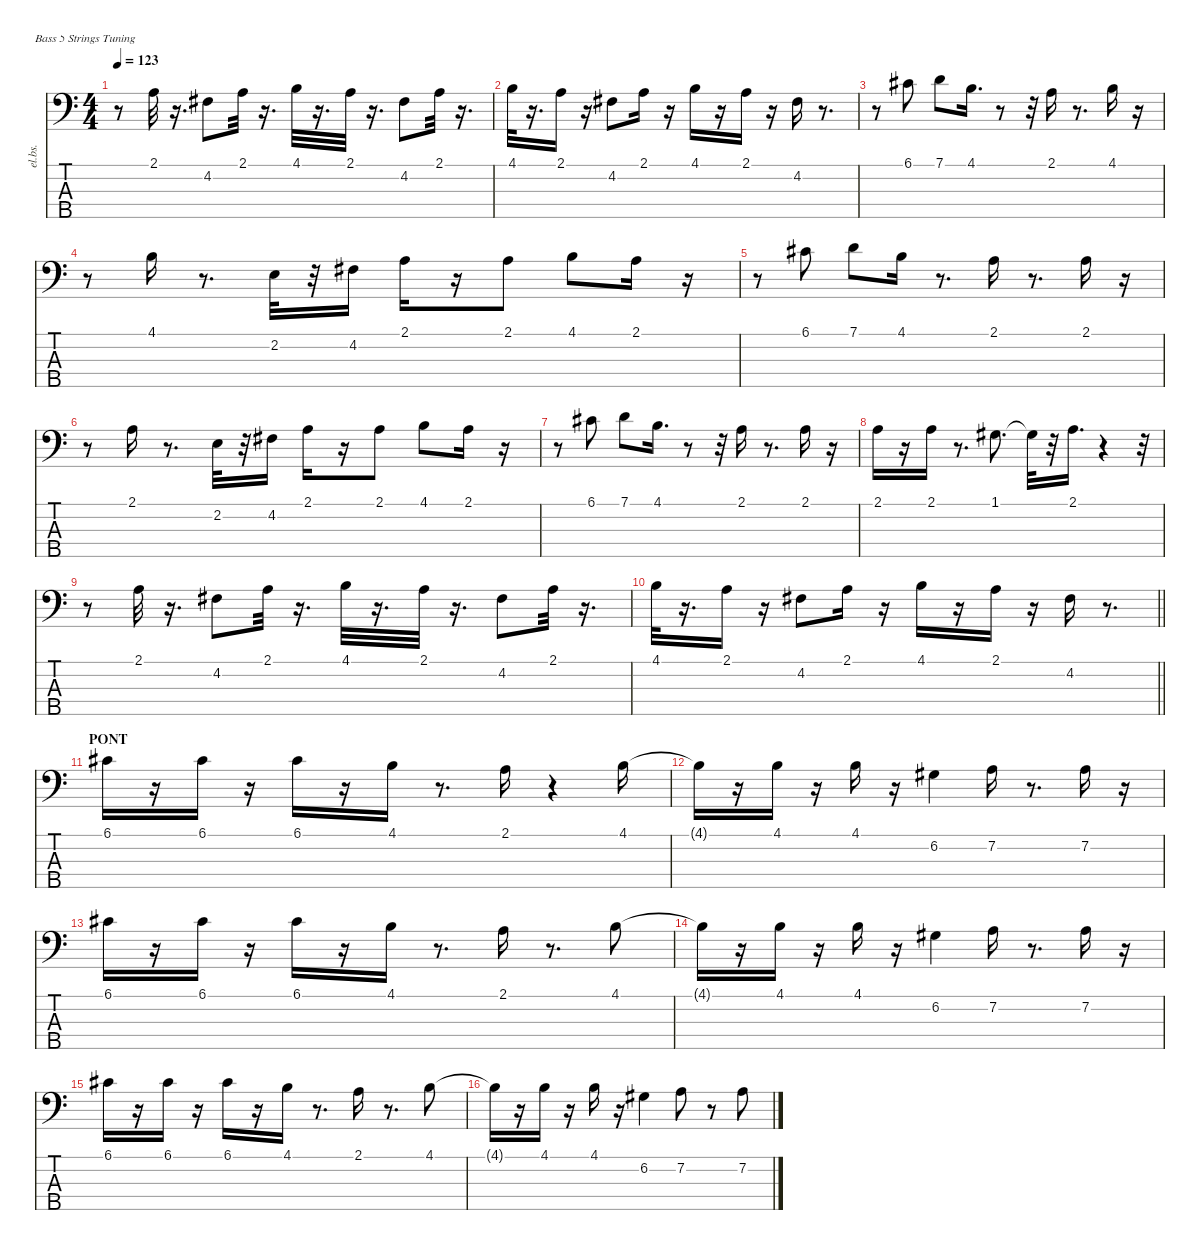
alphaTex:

\defaultSystemsLayout 4
\hideDynamics
\bracketExtendMode nobrackets
\otherSystemsTrackNameOrientation horizontal
\track ("Bass 1" "el.bs.") {defaultSystemsLayout 4 instrument slapbass1}
\staff {score tabs}
\tuning (G2 D2 A1 E1 B0)
\ts (4 4)
\tempo 123
\clef f4
\ks c
r.8{dy mf beam Down} 2.1.32{beam Down} r.16{d beam Down} 4.2{acc #}.8{beam Down} 2.1.32{beam Down} r.16{d beam Down} 4.1.32{dy f beam Down} r.16{d beam Down} 2.1.32{dy mf beam Down} r.16{d beam Down} 4.2{acc #}.8{beam Down} 2.1.32{beam Down} r.16{d beam Down} |
4.1.32{beam Down} r.16{d beam Down} 2.1.16{beam Down} r.16{beam Down} 4.2{acc #}.8{beam Down} 2.1.16{beam Down} r.16{beam Down} 4.1.16{dy f beam Down} r.16{beam Down} 2.1.16{dy mf beam Down} r.16{beam Down} 4.2{acc #}.16{dy f beam Down} r.8{d beam Down} |
r.8{beam Down} 6.1{acc #}.8{beam Down} 7.1.8{beam Down} 4.1.16{d dy mf beam Down} r.8{beam Down} r.32{beam Down} 2.1.16{beam Down} r.8{d beam Down} 4.1.16{dy f beam Down} r.16{beam Down} |
r.8{beam Down} 4.1.16{beam Down} r.8{d beam Down} 2.2.32{dy mp beam Down} r.32{beam Down} 4.2{acc #}.16{beam Down} 2.1.16{dy mf beam Down} r.16{beam Down} 2.1.8{dy f beam Down} 4.1.8{dy mf beam Down} 2.1.16{beam Down} r.16{beam Down} |
r.8{beam Down} 6.1{acc #}.8{beam Down} 7.1.8{beam Down} 4.1.16{dy f beam Down} r.8{d beam Down} 2.1.16{dy mf beam Down} r.8{d beam Down} 2.1.16{beam Down} r.16{beam Down} |
r.8{beam Down} 2.1.16{dy f beam Down} r.8{d beam Down} 2.2.32{dy mp beam Down} r.32{beam Down} 4.2{acc #}.16{dy mf beam Down} 2.1.16{beam Down} r.16{beam Down} 2.1.8{beam Down} 4.1.8{dy f beam Down} 2.1.16{dy mf beam Down} r.16{beam Down} |
r.8{beam Down} 6.1{acc #}.8{beam Down} 7.1.8{beam Down} 4.1.16{d beam Down} r.8{beam Down} r.32{beam Down} 2.1.16{beam Down} r.8{d beam Down} 2.1.16{beam Down} r.16{beam Down} |
2.1.16{beam Down} r.16{beam Down} 2.1.16{beam Down} r.8{d beam Down} 1.1{acc #}.8{d dy f beam Down} 1.1{t acc #}.32{beam Down} r.32{beam Down} 2.1.16{d dy mf beam Down} r.4{beam Down} r.32{beam Down} |
r.8{beam Down} 2.1.32{beam Down} r.16{d beam Down} 4.2{acc #}.8{beam Down} 2.1.32{beam Down} r.16{d beam Down} 4.1.32{dy f beam Down} r.16{d beam Down} 2.1.32{dy mf beam Down} r.16{d beam Down} 4.2{acc #}.8{beam Down} 2.1.32{beam Down} r.16{d beam Down} |
\barLineRight lightlight
4.1.32{beam Down} r.16{d beam Down} 2.1.16{beam Down} r.16{beam Down} 4.2{acc #}.8{beam Down} 2.1.16{beam Down} r.16{beam Down} 4.1.16{dy f beam Down} r.16{beam Down} 2.1.16{dy mf beam Down} r.16{beam Down} 4.2{acc #}.16{dy f beam Down} r.8{d beam Down} |
\section ("" "PONT")
6.1{acc #}.16{dy ff beam Down} r.16{beam Down} 6.1{acc #}.16{dy mf beam Down} r.16{beam Down} 6.1{acc #}.16{dy f beam Down} r.16{beam Down} 4.1.16{beam Down} r.8{d beam Down} 2.1.16{beam Down} r.4{beam Down} 4.1.16{beam Down} |
4.1{t}.16{beam Down} r.16{beam Down} 4.1.16{dy ff beam Down} r.16{beam Down} 4.1.16{dy f beam Down} r.16{beam Down} 6.2{acc #}.4{beam Down} 7.2.16{beam Down} r.8{d beam Down} 7.2.16{beam Down} r.16{beam Down} |
6.1{acc #}.16{dy mf beam Down} r.16{beam Down} 6.1{acc #}.16{beam Down} r.16{beam Down} 6.1{acc #}.16{dy f beam Down} r.16{beam Down} 4.1.16{dy ff beam Down} r.8{d beam Down} 2.1.16{dy f beam Down} r.8{d beam Down} 4.1.8{beam Down} |
4.1{t}.16{beam Down} r.16{beam Down} 4.1.16{beam Down} r.16{beam Down} 4.1.16{beam Down} r.16{beam Down} 6.2{acc #}.4{dy ff beam Down} 7.2.16{beam Down} r.8{d beam Down} 7.2.16{dy f beam Down} r.16{beam Down} |
6.1{acc #}.16{dy mf beam Down} r.16{beam Down} 6.1{acc #}.16{beam Down} r.16{beam Down} 6.1{acc #}.16{beam Down} r.16{beam Down} 4.1.16{dy ff beam Down} r.8{d beam Down} 2.1.16{dy f beam Down} r.8{d beam Down} 4.1.8{dy ff beam Down} |
4.1{t}.16{dy f beam Down} r.16{beam Down} 4.1.16{beam Down} r.16{beam Down} 4.1.16{beam Down} r.16{beam Down} 6.2{acc #}.4{dy ff beam Down} 7.2.8{dy f beam Down} r.8{beam Down} 7.2.8{dy mf beam Down}
